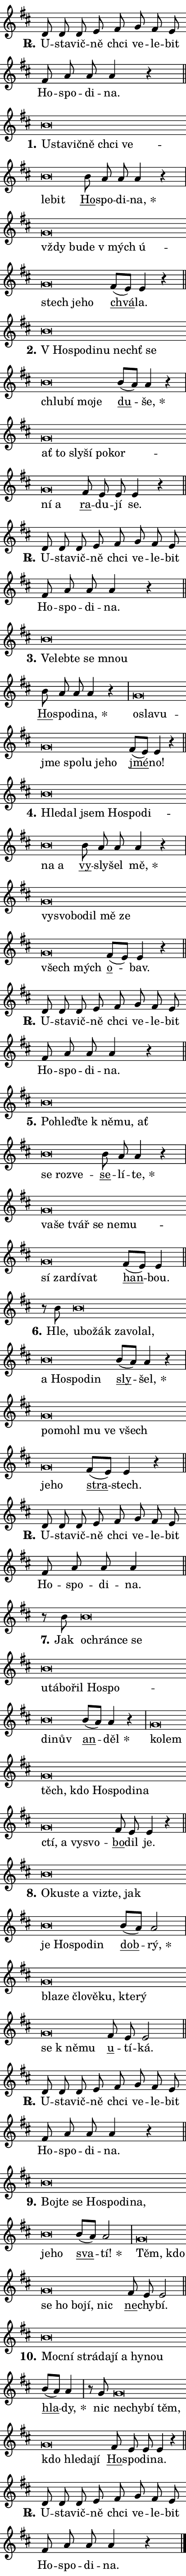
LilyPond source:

\version "2.22.1"
\header { tagline = "" }
\paper {
  indent = 0\cm
  top-margin = 0\cm
  right-margin = 0\cm
  bottom-margin = 0\cm
  left-margin = 0\cm
  paper-width = 7\cm
  page-breaking = #ly:one-page-breaking
  system-system-spacing.basic-distance = #11
  score-system-spacing.basic-distance = #11
  ragged-last = ##f
}


%% Author: Thomas Morley
%% https://lists.gnu.org/archive/html/lilypond-user/2020-05/msg00002.html
#(define (line-position grob)
"Returns position of @var[grob} in current system:
   @code{'start}, if at first time-step
   @code{'end}, if at last time-step
   @code{'middle} otherwise
"
  (let* ((col (ly:item-get-column grob))
         (ln (ly:grob-object col 'left-neighbor))
         (rn (ly:grob-object col 'right-neighbor))
         (col-to-check-left (if (ly:grob? ln) ln col))
         (col-to-check-right (if (ly:grob? rn) rn col))
         (break-dir-left
           (and
             (ly:grob-property col-to-check-left 'non-musical #f)
             (ly:item-break-dir col-to-check-left)))
         (break-dir-right
           (and
             (ly:grob-property col-to-check-right 'non-musical #f)
             (ly:item-break-dir col-to-check-right))))
        (cond ((eqv? 1 break-dir-left) 'start)
              ((eqv? -1 break-dir-right) 'end)
              (else 'middle))))

#(define (tranparent-at-line-position vctor)
  (lambda (grob)
  "Relying on @code{line-position} select the relevant enry from @var{vctor}.
Used to determine transparency,"
    (case (line-position grob)
      ((end) (not (vector-ref vctor 0)))
      ((middle) (not (vector-ref vctor 1)))
      ((start) (not (vector-ref vctor 2))))))

noteHeadBreakVisibility =
#(define-music-function (break-visibility)(vector?)
"Makes @code{NoteHead}s transparent relying on @var{break-visibility}"
#{
  \override NoteHead.transparent =
    #(tranparent-at-line-position break-visibility)
#})

#(define delete-ledgers-for-transparent-note-heads
  (lambda (grob)
    "Reads whether a @code{NoteHead} is transparent.
If so this @code{NoteHead} is removed from @code{'note-heads} from
@var{grob}, which is supposed to be @code{LedgerLineSpanner}.
As a result ledgers are not printed for this @code{NoteHead}"
    (let* ((nhds-array (ly:grob-object grob 'note-heads))
           (nhds-list
             (if (ly:grob-array? nhds-array)
                 (ly:grob-array->list nhds-array)
                 '()))
           ;; Relies on the transparent-property being done before
           ;; Staff.LedgerLineSpanner.after-line-breaking is executed.
           ;; This is fragile ...
           (to-keep
             (remove
               (lambda (nhd)
                 (ly:grob-property nhd 'transparent #f))
               nhds-list)))
      ;; TODO find a better method to iterate over grob-arrays, similiar
      ;; to filter/remove etc for lists
      ;; For now rebuilt from scratch
      (set! (ly:grob-object grob 'note-heads)  '())
      (for-each
        (lambda (nhd)
          (ly:pointer-group-interface::add-grob grob 'note-heads nhd))
        to-keep))))

hideNotes = {
  \noteHeadBreakVisibility #begin-of-line-visible
}
unHideNotes = {
  \noteHeadBreakVisibility #all-visible
}

% work-around for resetting accidentals
% https://lilypond.org/doc/v2.23/Documentation/notation/displaying-rhythms#unmetered-music
cadenzaMeasure = {
  \cadenzaOff
  \partial 1024 s1024
  \cadenzaOn
}

#(define-markup-command (accent layout props text) (markup?)
  "Underline accented syllable"
  (interpret-markup layout props
    #{\markup \override #'(offset . 4.3) \underline { #text }#}))

responsum = \markup \concat {
  "R" \hspace #-1.05 \path #0.1 #'((moveto 0 0.07) (lineto 0.9 0.8)) \hspace #0.05 "."
}

\layout {
    \context {
        \Staff
        \remove "Time_signature_engraver"
        \override LedgerLineSpanner.after-line-breaking = #delete-ledgers-for-transparent-note-heads
    }
    \context {
        \Voice {
            \override NoteHead.output-attributes = #'((class . "notehead"))
            \override Hairpin.height = #0.55
        }
    }
    \context {
        \Lyrics {
            \override StanzaNumber.output-attributes = #'((class . "stanzanumber"))
            \override LyricSpace.minimum-distance = #0.9
            \override LyricText.font-name = #"TeX Gyre Schola"
            \override LyricText.font-size = 1
            \override StanzaNumber.font-name = #"TeX Gyre Schola Bold"
            \override StanzaNumber.font-size = 1
        }
    }
}

% magnetic-lyrics.ily
%
%   written by
%     Jean Abou Samra <jean@abou-samra.fr>
%     Werner Lemberg <wl@gnu.org>
%
%   adapted by
%     Jiri Hon <jiri.hon@gmail.com>
%
% Version 2022-Apr-15

% https://www.mail-archive.com/lilypond-user@gnu.org/msg149350.html

#(define (Left_hyphen_pointer_engraver context)
   "Collect syllable-hyphen-syllable occurrences in lyrics and store
them in properties.  This engraver only looks to the left.  For
example, if the lyrics input is @code{foo -- bar}, it does the
following.

@itemize @bullet
@item
Set the @code{text} property of the @code{LyricHyphen} grob between
@q{foo} and @q{bar} to @code{foo}.

@item
Set the @code{left-hyphen} property of the @code{LyricText} grob with
text @q{foo} to the @code{LyricHyphen} grob between @q{foo} and
@q{bar}.
@end itemize

Use this auxiliary engraver in combination with the
@code{lyric-@/text::@/apply-@/magnetic-@/offset!} hook."
   (let ((hyphen #f)
         (text #f))
     (make-engraver
      (acknowledgers
       ((lyric-syllable-interface engraver grob source-engraver)
        (set! text grob)))
      (end-acknowledgers
       ((lyric-hyphen-interface engraver grob source-engraver)
        ;(when (not (grob::has-interface grob 'lyric-space-interface))
          (set! hyphen grob)));)
      ((stop-translation-timestep engraver)
       (when (and text hyphen)
         (ly:grob-set-object! text 'left-hyphen hyphen))
       (set! text #f)
       (set! hyphen #f)))))

#(define (lyric-text::apply-magnetic-offset! grob)
   "If the space between two syllables is less than the value in
property @code{LyricText@/.details@/.squash-threshold}, move the right
syllable to the left so that it gets concatenated with the left
syllable.

Use this function as a hook for
@code{LyricText@/.after-@/line-@/breaking} if the
@code{Left_@/hyphen_@/pointer_@/engraver} is active."
   (let ((hyphen (ly:grob-object grob 'left-hyphen #f)))
     (when hyphen
       (let ((left-text (ly:spanner-bound hyphen LEFT)))
         (when (grob::has-interface left-text 'lyric-syllable-interface)
           (let* ((common (ly:grob-common-refpoint grob left-text X))
                  (this-x-ext (ly:grob-extent grob common X))
                  (left-x-ext
                   (begin
                     ;; Trigger magnetism for left-text.
                     (ly:grob-property left-text 'after-line-breaking)
                     (ly:grob-extent left-text common X)))
                  ;; `delta` is the gap width between two syllables.
                  (delta (- (interval-start this-x-ext)
                            (interval-end left-x-ext)))
                  (details (ly:grob-property grob 'details))
                  (threshold (assoc-get 'squash-threshold details 0.2)))
             (when (< delta threshold)
               (let* (;; We have to manipulate the input text so that
                      ;; ligatures crossing syllable boundaries are not
                      ;; disabled.  For languages based on the Latin
                      ;; script this is essentially a beautification.
                      ;; However, for non-Western scripts it can be a
                      ;; necessity.
                      (lt (ly:grob-property left-text 'text))
                      (rt (ly:grob-property grob 'text))
                      (is-space (grob::has-interface hyphen 'lyric-space-interface))
                      (space (if is-space " " ""))
                      (space-markup (grob-interpret-markup grob " "))
                      (space-size (interval-length (ly:stencil-extent space-markup X)))
                      (extra-delta (if is-space space-size 0))
                      ;; Append new syllable.
                      (ltrt-space (if (and (string? lt) (string? rt))
                                (string-append lt space rt)
                                (make-concat-markup (list lt space rt))))
                      ;; Right-align `ltrt` to the right side.
                      (ltrt-space-markup (grob-interpret-markup
                               grob
                               (make-translate-markup
                                (cons (interval-length this-x-ext) 0)
                                (make-right-align-markup ltrt-space)))))
                 (begin
                   ;; Don't print `left-text`.
                   (ly:grob-set-property! left-text 'stencil #f)
                   ;; Set text and stencil (which holds all collected
                   ;; syllables so far) and shift it to the left.
                   (ly:grob-set-property! grob 'text ltrt-space)
                   (ly:grob-set-property! grob 'stencil ltrt-space-markup)
                   (ly:grob-translate-axis! grob (- (- delta extra-delta)) X))))))))))


#(define (lyric-hyphen::displace-bounds-first grob)
   ;; Make very sure this callback isn't triggered too early.
   (let ((left (ly:spanner-bound grob LEFT))
         (right (ly:spanner-bound grob RIGHT)))
     (ly:grob-property left 'after-line-breaking)
     (ly:grob-property right 'after-line-breaking)
     (ly:lyric-hyphen::print grob)))

squashThreshold = #0.4

\layout {
  \context {
    \Lyrics
    \consists #Left_hyphen_pointer_engraver
    \override LyricText.after-line-breaking =
      #lyric-text::apply-magnetic-offset!
    \override LyricHyphen.stencil = #lyric-hyphen::displace-bounds-first
    \override LyricText.details.squash-threshold = \squashThreshold
    \override LyricHyphen.minimum-distance = 0
    \override LyricHyphen.minimum-length = \squashThreshold
  }
}

squash = \override LyricText.details.squash-threshold = 9999
unSquash = \override LyricText.details.squash-threshold = \squashThreshold

left = \override LyricText.self-alignment-X = #LEFT
unLeft = \revert LyricText.self-alignment-X

starOffset = #(lambda (grob) 
                (let ((x_offset (ly:self-alignment-interface::aligned-on-x-parent grob)))
                  (if (= x_offset 0) 0 (+ x_offset 1.2))))

star = #(define-music-function (syllable)(string?)
"Append star separator at the end of a syllable"
#{
  \once \override LyricText.X-offset = #starOffset
  \lyricmode { \markup {
    #syllable
    \override #'((font-name . "TeX Gyre Schola Bold")) \hspace #0.2 \lower #0.65 \larger "*"
  } }
#})

starAccent = #(define-music-function (syllable)(string?)
"Append star separator at the end of a syllable and make accent"
#{
  \once \override LyricText.X-offset = #starOffset
  \lyricmode { \markup {
    \accent #syllable
    \override #'((font-name . "TeX Gyre Schola Bold")) \hspace #0.2 \lower #0.65 \larger "*"
  } }
#})

breath = #(define-music-function (syllable)(string?)
"Append breathing indicator at the end of a syllable"
#{
  \lyricmode { \markup { #syllable "+" } }
#})

optionalBreath = #(define-music-function (syllable)(string?)
"Append optional breathing indicator at the end of a syllable"
#{
  \lyricmode { \markup { #syllable "(+)" } }
#})


\score {
    <<
        \new Voice = "melody" { \cadenzaOn \key d \major \relative { d'8 d d e fis \bar "" g fis e \bar "" fis a a a4 r \cadenzaMeasure \bar "||" \break }
\relative { b'\breve*1/16 \hideNotes \breve*1/16 \bar "" \breve*1/16 \bar "" \breve*1/16 \bar "" \breve*1/16 \bar "" \breve*1/16 \bar "" \breve*1/16 \breve*1/16 \bar "" \unHideNotes \bar "" b8 a a a4 r \cadenzaMeasure \bar "|" g\breve*1/16 \hideNotes \breve*1/16 \bar "" \breve*1/16 \bar "" \breve*1/16 \bar "" \breve*1/16 \bar "" \breve*1/16 \bar "" \breve*1/16 \breve*1/16 \bar "" \unHideNotes \bar "" fis8[( e)] e4 r \cadenzaMeasure \bar "||" \break }
\relative { b'\breve*1/16 \hideNotes \breve*1/16 \bar "" \breve*1/16 \bar "" \breve*1/16 \bar "" \breve*1/16 \bar "" \breve*1/16 \bar "" \breve*1/16 \bar "" \breve*1/16 \bar "" \breve*1/16 \breve*1/16 \bar "" \unHideNotes \bar "" b8[( a)] a4 r \cadenzaMeasure \bar "|" g\breve*1/16 \hideNotes \breve*1/16 \bar "" \breve*1/16 \bar "" \breve*1/16 \bar "" \breve*1/16 \bar "" \breve*1/16 \bar "" \breve*1/16 \breve*1/16 \bar "" \unHideNotes \bar "" fis8 e e e4 r \cadenzaMeasure \bar "||" \break }
\relative { d'8 d d e fis \bar "" g fis e \bar "" fis a a a4 r \cadenzaMeasure \bar "||" \break }
\relative { b'\breve*1/16 \hideNotes \breve*1/16 \bar "" \breve*1/16 \bar "" \breve*1/16 \breve*1/16 \bar "" \unHideNotes \bar "" b8 a a a4 r \cadenzaMeasure \bar "|" g\breve*1/16 \hideNotes \breve*1/16 \bar "" \breve*1/16 \bar "" \breve*1/16 \bar "" \breve*1/16 \bar "" \breve*1/16 \bar "" \breve*1/16 \breve*1/16 \bar "" \unHideNotes \bar "" fis8[( e)] e4 r \cadenzaMeasure \bar "||" \break }
\relative { b'\breve*1/16 \hideNotes \breve*1/16 \bar "" \breve*1/16 \bar "" \breve*1/16 \bar "" \breve*1/16 \bar "" \breve*1/16 \bar "" \breve*1/16 \breve*1/16 \bar "" \unHideNotes \bar "" b8 a a a4 r \cadenzaMeasure \bar "|" g\breve*1/16 \hideNotes \breve*1/16 \bar "" \breve*1/16 \bar "" \breve*1/16 \bar "" \breve*1/16 \bar "" \breve*1/16 \bar "" \breve*1/16 \breve*1/16 \bar "" \unHideNotes \bar "" fis8[( e)] e4 r \cadenzaMeasure \bar "||" \break }
\relative { d'8 d d e fis \bar "" g fis e \bar "" fis a a a4 r \cadenzaMeasure \bar "||" \break }
\relative { b'\breve*1/16 \hideNotes \breve*1/16 \bar "" \breve*1/16 \bar "" \breve*1/16 \bar "" \breve*1/16 \bar "" \breve*1/16 \bar "" \breve*1/16 \bar "" \breve*1/16 \breve*1/16 \bar "" \unHideNotes \bar "" b8 a a4 r \cadenzaMeasure \bar "|" g\breve*1/16 \hideNotes \breve*1/16 \bar "" \breve*1/16 \bar "" \breve*1/16 \bar "" \breve*1/16 \bar "" \breve*1/16 \bar "" \breve*1/16 \bar "" \breve*1/16 \bar "" \breve*1/16 \breve*1/16 \bar "" \unHideNotes \bar "" fis8[( e)] e4 \cadenzaMeasure \bar "||" \break }
\relative { r8 b'8 b\breve*1/16 \hideNotes \breve*1/16 \bar "" \breve*1/16 \bar "" \breve*1/16 \bar "" \breve*1/16 \bar "" \breve*1/16 \bar "" \breve*1/16 \bar "" \breve*1/16 \bar "" \breve*1/16 \breve*1/16 \bar "" \unHideNotes \bar "" b8[( a)] a4 r \cadenzaMeasure \bar "|" g\breve*1/16 \hideNotes \breve*1/16 \bar "" \breve*1/16 \bar "" \breve*1/16 \bar "" \breve*1/16 \bar "" \breve*1/16 \bar "" \breve*1/16 \breve*1/16 \bar "" \unHideNotes \bar "" fis8[( e)] e4 r \cadenzaMeasure \bar "||" \break }
\relative { d'8 d d e fis \bar "" g fis e \bar "" fis a a a4 \cadenzaMeasure \bar "||" \break }
\relative { r8 b'8 b\breve*1/16 \hideNotes \breve*1/16 \bar "" \breve*1/16 \bar "" \breve*1/16 \bar "" \breve*1/16 \bar "" \breve*1/16 \bar "" \breve*1/16 \bar "" \breve*1/16 \bar "" \breve*1/16 \bar "" \breve*1/16 \bar "" \breve*1/16 \breve*1/16 \bar "" \unHideNotes \bar "" b8[( a)] a4 r \cadenzaMeasure \bar "|" g\breve*1/16 \hideNotes \breve*1/16 \bar "" \breve*1/16 \bar "" \breve*1/16 \bar "" \breve*1/16 \bar "" \breve*1/16 \bar "" \breve*1/16 \bar "" \breve*1/16 \bar "" \breve*1/16 \bar "" \breve*1/16 \bar "" \breve*1/16 \breve*1/16 \bar "" \unHideNotes \bar "" fis8 e e4 r \cadenzaMeasure \bar "||" \break }
\relative { b'\breve*1/16 \hideNotes \breve*1/16 \bar "" \breve*1/16 \bar "" \breve*1/16 \bar "" \breve*1/16 \bar "" \breve*1/16 \bar "" \breve*1/16 \bar "" \breve*1/16 \bar "" \breve*1/16 \bar "" \breve*1/16 \breve*1/16 \bar "" \unHideNotes \bar "" b8[( a)] a2 \cadenzaMeasure \bar "|" g\breve*1/16 \hideNotes \breve*1/16 \bar "" \breve*1/16 \bar "" \breve*1/16 \bar "" \breve*1/16 \bar "" \breve*1/16 \bar "" \breve*1/16 \bar "" \breve*1/16 \bar "" \breve*1/16 \breve*1/16 \bar "" \unHideNotes \bar "" fis8 e e2 \cadenzaMeasure \bar "||" \break }
\relative { d'8 d d e fis \bar "" g fis e \bar "" fis a a a4 r \cadenzaMeasure \bar "||" \break }
\relative { b'\breve*1/16 \hideNotes \breve*1/16 \bar "" \breve*1/16 \bar "" \breve*1/16 \bar "" \breve*1/16 \bar "" \breve*1/16 \bar "" \breve*1/16 \bar "" \breve*1/16 \breve*1/16 \bar "" \unHideNotes \bar "" b8[( a)] a2 \cadenzaMeasure \bar "|" g\breve*1/16 \hideNotes \breve*1/16 \bar "" \breve*1/16 \bar "" \breve*1/16 \bar "" \breve*1/16 \bar "" \breve*1/16 \breve*1/16 \bar "" \unHideNotes \bar "" fis8 e e2 \cadenzaMeasure \bar "||" \break }
\relative { b'\breve*1/16 \hideNotes \breve*1/16 \bar "" \breve*1/16 \bar "" \breve*1/16 \bar "" \breve*1/16 \bar "" \breve*1/16 \bar "" \breve*1/16 \breve*1/16 \bar "" \unHideNotes \bar "" b8[( a)] a4 \cadenzaMeasure \bar "|" r8 g8 g\breve*1/16 \hideNotes \breve*1/16 \bar "" \breve*1/16 \bar "" \breve*1/16 \bar "" \breve*1/16 \bar "" \breve*1/16 \bar "" \breve*1/16 \breve*1/16 \bar "" \unHideNotes \bar "" fis8 e e e4 r \cadenzaMeasure \bar "||" \break }
\relative { d'8 d d e fis \bar "" g fis e \bar "" fis a a a4 r \cadenzaMeasure \bar "||" \break } \bar "|." }
        \new Lyrics \lyricsto "melody" { \lyricmode { \set stanza = \responsum
U -- sta -- vič -- ně chci ve -- le -- bit Ho -- spo -- di -- na.
\set stanza = "1."
\left U -- \squash sta -- vič -- ně chci ve -- le -- bit \unLeft \unSquash \markup \accent Ho -- spo -- di -- \star na, \left vždy \squash bu -- de "v mých" ú -- stech je -- ho \unLeft \unSquash \markup \accent chvá -- la.
\set stanza = "2."
\left "V Ho" -- \squash spo -- di -- nu nechť se chlu -- bí mo -- je \unLeft \unSquash \markup \accent du -- \star še, \left ať \squash to sly -- ší po -- kor -- ní a \unLeft \unSquash \markup \accent ra -- du -- jí se.
\set stanza = \responsum
U -- sta -- vič -- ně chci ve -- le -- bit Ho -- spo -- di -- na.
\set stanza = "3."
\left Ve -- \squash leb -- te se mnou \unLeft \unSquash \markup \accent Ho -- spo -- di -- \star na, \left o -- \squash sla -- vu -- jme spo -- lu je -- ho \unLeft \unSquash \markup \accent jmé -- no!
\set stanza = "4."
\left Hle -- \squash dal jsem Ho -- spo -- di -- na a \unLeft \unSquash \markup \accent vy -- sly -- šel \star mě, \left vy -- \squash svo -- bo -- dil mě ze všech mých \unLeft \unSquash \markup \accent o -- bav.
\set stanza = \responsum
U -- sta -- vič -- ně chci ve -- le -- bit Ho -- spo -- di -- na.
\set stanza = "5."
\left Po -- \squash hleď -- te "k ně" -- mu, ať se roz -- ve -- \unLeft \unSquash \markup \accent se -- lí -- \star te, \left va -- \squash še tvář se ne -- mu -- sí za -- rdí -- vat \unLeft \unSquash \markup \accent han -- bou.
\set stanza = "6."
Hle, \left u -- \squash bo -- žák za -- vo -- lal, a Ho -- spo -- din \unLeft \unSquash \markup \accent sly -- \star šel, \left po -- \squash mo -- hl mu ve všech je -- ho \unLeft \unSquash \markup \accent stra -- stech.
\set stanza = \responsum
U -- sta -- vič -- ně chci ve -- le -- bit Ho -- spo -- di -- na.
\set stanza = "7."
Jak \left o -- \squash chrán -- ce se u -- tá -- bo -- řil Ho -- spo -- di -- nův \unLeft \unSquash \markup \accent an -- \star děl \left ko -- \squash lem těch, kdo Ho -- spo -- di -- na ctí, a vy -- svo -- \unLeft \unSquash \markup \accent bo -- dil je.
\set stanza = "8."
\left O -- \squash ku -- ste a vi -- zte, jak je Ho -- spo -- din \unLeft \unSquash \markup \accent dob -- \star rý, \left bla -- \squash ze člo -- vě -- ku, kte -- rý se "k ně" -- mu \unLeft \unSquash \markup \accent u -- tí -- ká.
\set stanza = \responsum
U -- sta -- vič -- ně chci ve -- le -- bit Ho -- spo -- di -- na.
\set stanza = "9."
\left Boj -- \squash te se Ho -- spo -- di -- na, je -- ho \unLeft \unSquash \markup \accent sva -- \star tí! \left Těm, \squash kdo se ho bo -- jí, nic \unLeft \unSquash \markup \accent ne -- chy -- bí.
\set stanza = "10."
\left Moc -- \squash ní strá -- da -- jí a hy -- nou \unLeft \unSquash \markup \accent hla -- \star dy, nic \left ne -- \squash chy -- bí těm, kdo hle -- da -- jí \unLeft \unSquash \markup \accent Ho -- spo -- di -- na.
\set stanza = \responsum
U -- sta -- vič -- ně chci ve -- le -- bit Ho -- spo -- di -- na. } }
    >>
    \layout {}
}
